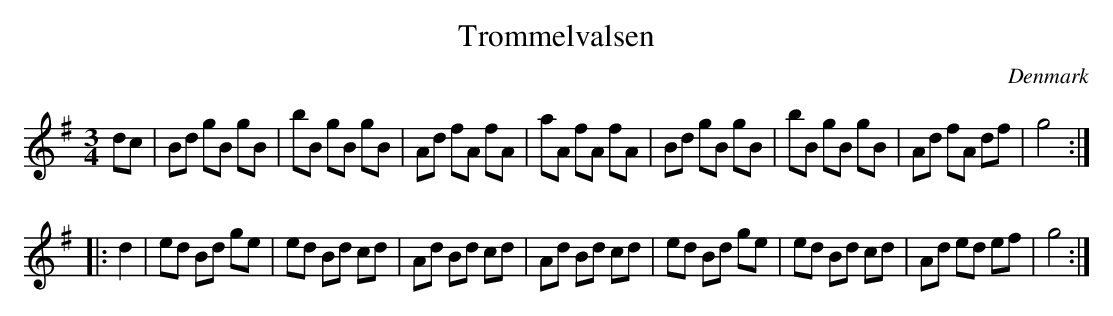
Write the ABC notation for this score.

X:1
T:Trommelvalsen
M:3/4
O:Denmark
K:G major
dc |\
Bd gB gB | bB gB gB | Ad fA fA | aA fA fA |\
Bd gB gB | bB gB gB | Ad fA df | g4 :|
|: d2 |\
ed Bd ge | ed Bd cd | Ad Bd cd | Ad Bd cd |\
ed Bd ge | ed Bd cd | Ad ed ef | g4 :|
